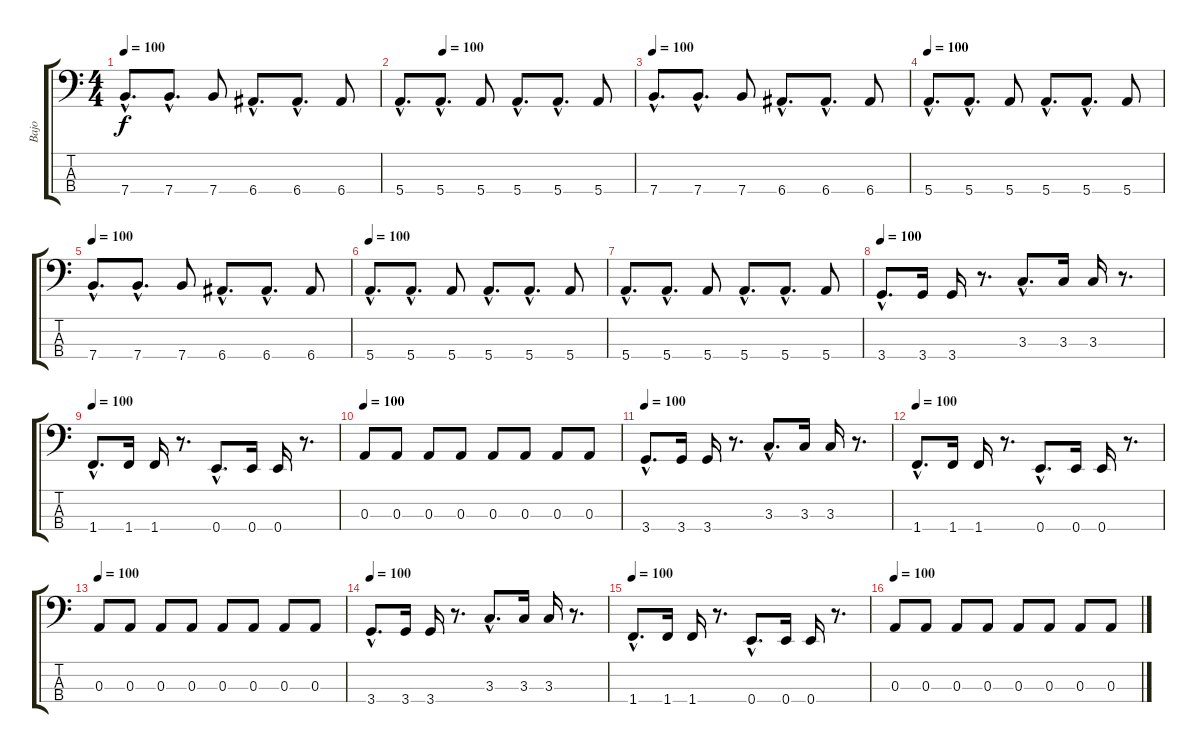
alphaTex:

\track ("Bajo" "Bajo") {instrument electricbasspick}
\staff {score tabs}
\tuning (G2 D2 A1 E1) {hide}
\ts (4 4)
\tempo 100
\clef f4
\ks c
7.4{hac}.8{d dy f} 7.4{hac}.8{d} 7.4.8 6.4{hac}.8{d} 6.4{hac}.8{d} 6.4.8 |
\tempo (100 0.1875)
5.4{hac}.8{d} 5.4{hac}.8{d} 5.4.8 5.4{hac}.8{d} 5.4{hac}.8{d} 5.4.8 |
\tempo 100
7.4{hac}.8{d} 7.4{hac}.8{d} 7.4.8 6.4{hac}.8{d} 6.4{hac}.8{d} 6.4.8 |
\tempo 100
5.4{hac}.8{d} 5.4{hac}.8{d} 5.4.8 5.4{hac}.8{d} 5.4{hac}.8{d} 5.4.8 |
\tempo 100
7.4{hac}.8{d} 7.4{hac}.8{d} 7.4.8 6.4{hac}.8{d} 6.4{hac}.8{d} 6.4.8 |
\tempo 100
5.4{hac}.8{d} 5.4{hac}.8{d} 5.4.8 5.4{hac}.8{d} 5.4{hac}.8{d} 5.4.8 |
5.4{hac}.8{d} 5.4{hac}.8{d} 5.4.8 5.4{hac}.8{d} 5.4{hac}.8{d} 5.4.8 |
\tempo 100
3.4{hac}.8{d} 3.4.16 3.4.16 r.8{d} 3.3{hac}.8{d} 3.3.16 3.3.16 r.8{d} |
\tempo 100
1.4{hac}.8{d} 1.4.16 1.4.16 r.8{d} 0.4{hac}.8{d} 0.4.16 0.4.16 r.8{d} |
\tempo 100
0.3.8 0.3.8 0.3.8 0.3.8 0.3.8 0.3.8 0.3.8 0.3.8 |
\tempo 100
3.4{hac}.8{d} 3.4.16 3.4.16 r.8{d} 3.3{hac}.8{d} 3.3.16 3.3.16 r.8{d} |
\tempo 100
1.4{hac}.8{d} 1.4.16 1.4.16 r.8{d} 0.4{hac}.8{d} 0.4.16 0.4.16 r.8{d} |
\tempo 100
0.3.8 0.3.8 0.3.8 0.3.8 0.3.8 0.3.8 0.3.8 0.3.8 |
\tempo 100
3.4{hac}.8{d} 3.4.16 3.4.16 r.8{d} 3.3{hac}.8{d} 3.3.16 3.3.16 r.8{d} |
\tempo 100
1.4{hac}.8{d} 1.4.16 1.4.16 r.8{d} 0.4{hac}.8{d} 0.4.16 0.4.16 r.8{d} |
\tempo 100
0.3.8 0.3.8 0.3.8 0.3.8 0.3.8 0.3.8 0.3.8 0.3.8
